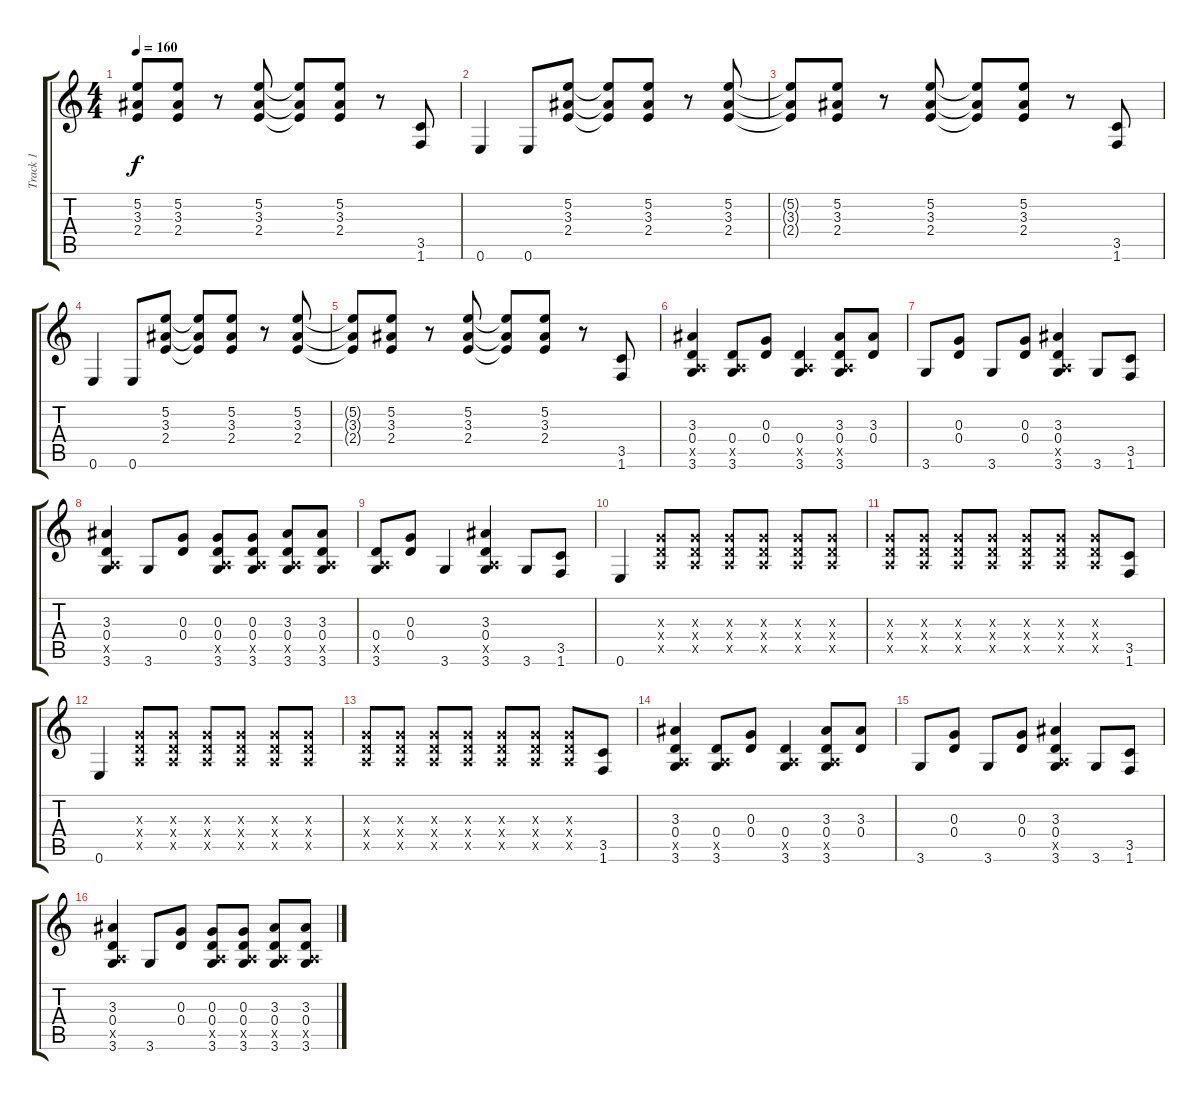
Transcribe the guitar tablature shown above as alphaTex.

\track ("Track 1" "Track 1") {instrument overdrivenguitar}
\staff {score tabs}
\tuning (E4 B3 G3 D3 A2 E2) {hide}
\ts (4 4)
\tempo 160
\clef g2
\ks c
(5.2{t} 3.3{t} 2.4{t}).8{dy f} (5.2 3.3 2.4).8 r.8 (5.2 3.3 2.4).8 (5.2{t} 3.3{t} 2.4{t}).8 (5.2 3.3 2.4).8 r.8 (3.5 1.6).8 |
0.6.4 0.6.8 (5.2 3.3 2.4).8 (5.2{t} 3.3{t} 2.4{t}).8 (5.2 3.3 2.4).8 r.8 (5.2 3.3 2.4).8 |
(5.2{t} 3.3{t} 2.4{t}).8 (5.2 3.3 2.4).8 r.8 (5.2 3.3 2.4).8 (5.2{t} 3.3{t} 2.4{t}).8 (5.2 3.3 2.4).8 r.8 (3.5 1.6).8 |
0.6.4 0.6.8 (5.2 3.3 2.4).8 (5.2{t} 3.3{t} 2.4{t}).8 (5.2 3.3 2.4).8 r.8 (5.2 3.3 2.4).8 |
(5.2{t} 3.3{t} 2.4{t}).8 (5.2 3.3 2.4).8 r.8 (5.2 3.3 2.4).8 (5.2{t} 3.3{t} 2.4{t}).8 (5.2 3.3 2.4).8 r.8 (3.5 1.6).8 |
(3.3 0.4 0.5{x} 3.6).4 (0.4 0.5{x} 3.6).8 (0.3 0.4).8 (0.4 0.5{x} 3.6).4 (3.3 0.4 0.5{x} 3.6).8 (3.3 0.4).8 |
3.6.8 (0.3 0.4).8 3.6.8 (0.3 0.4).8 (3.3 0.4 0.5{x} 3.6).4 3.6.8 (3.5 1.6).8 |
(3.3 0.4 0.5{x} 3.6).4 3.6.8 (0.3 0.4).8 (0.3 0.4 0.5{x} 3.6).8 (0.3 0.4 0.5{x} 3.6).8 (3.3 0.4 0.5{x} 3.6).8 (3.3 0.4 0.5{x} 3.6).8 |
(0.4 0.5{x} 3.6).8 (0.3 0.4).8 3.6.4 (3.3 0.4 0.5{x} 3.6).4 3.6.8 (3.5 1.6).8 |
0.6.4 (0.3{x} 0.4{x} 0.5{x}).8 (0.3{x} 0.4{x} 0.5{x}).8 (0.3{x} 0.4{x} 0.5{x}).8 (0.3{x} 0.4{x} 0.5{x}).8 (0.3{x} 0.4{x} 0.5{x}).8 (0.3{x} 0.4{x} 0.5{x}).8 |
(0.3{x} 0.4{x} 0.5{x}).8 (0.3{x} 0.4{x} 0.5{x}).8 (0.3{x} 0.4{x} 0.5{x}).8 (0.3{x} 0.4{x} 0.5{x}).8 (0.3{x} 0.4{x} 0.5{x}).8 (0.3{x} 0.4{x} 0.5{x}).8 (0.3{x} 0.4{x} 0.5{x}).8 (3.5 1.6).8 |
0.6.4 (0.3{x} 0.4{x} 0.5{x}).8 (0.3{x} 0.4{x} 0.5{x}).8 (0.3{x} 0.4{x} 0.5{x}).8 (0.3{x} 0.4{x} 0.5{x}).8 (0.3{x} 0.4{x} 0.5{x}).8 (0.3{x} 0.4{x} 0.5{x}).8 |
(0.3{x} 0.4{x} 0.5{x}).8 (0.3{x} 0.4{x} 0.5{x}).8 (0.3{x} 0.4{x} 0.5{x}).8 (0.3{x} 0.4{x} 0.5{x}).8 (0.3{x} 0.4{x} 0.5{x}).8 (0.3{x} 0.4{x} 0.5{x}).8 (0.3{x} 0.4{x} 0.5{x}).8 (3.5 1.6).8 |
(3.3 0.4 0.5{x} 3.6).4 (0.4 0.5{x} 3.6).8 (0.3 0.4).8 (0.4 0.5{x} 3.6).4 (3.3 0.4 0.5{x} 3.6).8 (3.3 0.4).8 |
3.6.8 (0.3 0.4).8 3.6.8 (0.3 0.4).8 (3.3 0.4 0.5{x} 3.6).4 3.6.8 (3.5 1.6).8 |
(3.3 0.4 0.5{x} 3.6).4 3.6.8 (0.3 0.4).8 (0.3 0.4 0.5{x} 3.6).8 (0.3 0.4 0.5{x} 3.6).8 (3.3 0.4 0.5{x} 3.6).8 (3.3 0.4 0.5{x} 3.6).8
